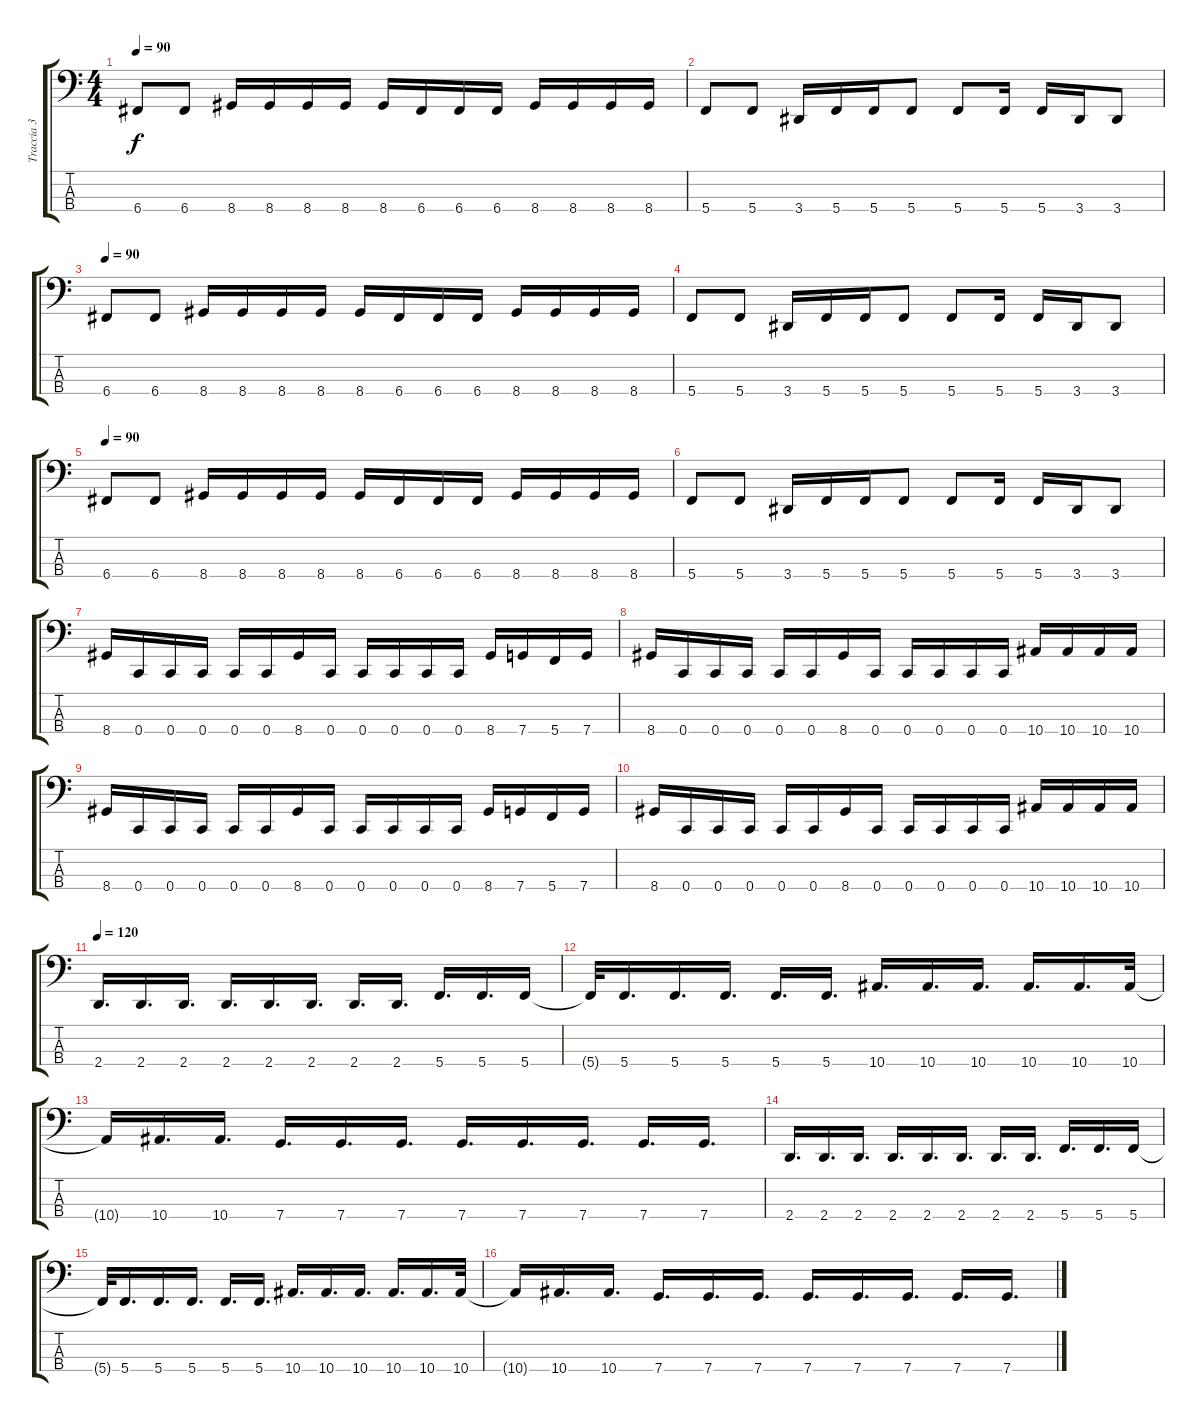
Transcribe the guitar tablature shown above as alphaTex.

\track ("Traccia 3" "Traccia 3") {instrument electricbasspick}
\staff {score tabs}
\tuning (F2 C2 G1 C1) {hide}
\ts (4 4)
\tempo 90
\clef f4
\ks c
6.4.8{dy f} 6.4.8 8.4.16 8.4.16 8.4.16 8.4.16 8.4.16 6.4.16 6.4.16 6.4.16 8.4.16 8.4.16 8.4.16 8.4.16 |
5.4.8 5.4.8 3.4.16 5.4.16 5.4.16 5.4.8 5.4.8 5.4.16 5.4.16 3.4.16 3.4.8 |
\tempo 90
6.4.8 6.4.8 8.4.16 8.4.16 8.4.16 8.4.16 8.4.16 6.4.16 6.4.16 6.4.16 8.4.16 8.4.16 8.4.16 8.4.16 |
5.4.8 5.4.8 3.4.16 5.4.16 5.4.16 5.4.8 5.4.8 5.4.16 5.4.16 3.4.16 3.4.8 |
\tempo 90
6.4.8 6.4.8 8.4.16 8.4.16 8.4.16 8.4.16 8.4.16 6.4.16 6.4.16 6.4.16 8.4.16 8.4.16 8.4.16 8.4.16 |
5.4.8 5.4.8 3.4.16 5.4.16 5.4.16 5.4.8 5.4.8 5.4.16 5.4.16 3.4.16 3.4.8 |
8.4.16 0.4.16 0.4.16 0.4.16 0.4.16 0.4.16 8.4.16 0.4.16 0.4.16 0.4.16 0.4.16 0.4.16 8.4.16 7.4.16 5.4.16 7.4.16 |
8.4.16 0.4.16 0.4.16 0.4.16 0.4.16 0.4.16 8.4.16 0.4.16 0.4.16 0.4.16 0.4.16 0.4.16 10.4.16 10.4.16 10.4.16 10.4.16 |
8.4.16 0.4.16 0.4.16 0.4.16 0.4.16 0.4.16 8.4.16 0.4.16 0.4.16 0.4.16 0.4.16 0.4.16 8.4.16 7.4.16 5.4.16 7.4.16 |
8.4.16 0.4.16 0.4.16 0.4.16 0.4.16 0.4.16 8.4.16 0.4.16 0.4.16 0.4.16 0.4.16 0.4.16 10.4.16 10.4.16 10.4.16 10.4.16 |
\tempo 120
2.4.16{d} 2.4.16{d} 2.4.16{d} 2.4.16{d} 2.4.16{d} 2.4.16{d} 2.4.16{d} 2.4.16{d} 5.4.16{d} 5.4.16{d} 5.4.16 |
5.4{t}.32 5.4.16{d} 5.4.16{d} 5.4.16{d} 5.4.16{d} 5.4.16{d} 10.4.16{d} 10.4.16{d} 10.4.16{d} 10.4.16{d} 10.4.16{d} 10.4.32 |
10.4{t}.16 10.4.16{d} 10.4.16{d} 7.4.16{d} 7.4.16{d} 7.4.16{d} 7.4.16{d} 7.4.16{d} 7.4.16{d} 7.4.16{d} 7.4.16{d} |
2.4.16{d} 2.4.16{d} 2.4.16{d} 2.4.16{d} 2.4.16{d} 2.4.16{d} 2.4.16{d} 2.4.16{d} 5.4.16{d} 5.4.16{d} 5.4.16 |
5.4{t}.32 5.4.16{d} 5.4.16{d} 5.4.16{d} 5.4.16{d} 5.4.16{d} 10.4.16{d} 10.4.16{d} 10.4.16{d} 10.4.16{d} 10.4.16{d} 10.4.32 |
10.4{t}.16 10.4.16{d} 10.4.16{d} 7.4.16{d} 7.4.16{d} 7.4.16{d} 7.4.16{d} 7.4.16{d} 7.4.16{d} 7.4.16{d} 7.4.16{d}
